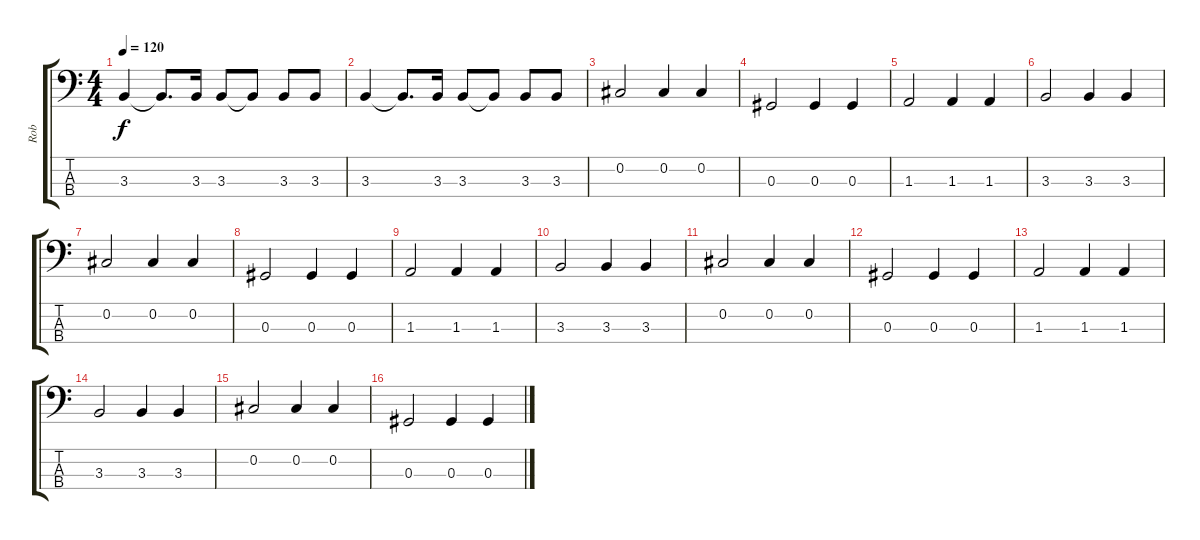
\track ("Rob" "Rob") {instrument electricbassfinger}
\staff {score tabs}
\tuning (Gb2 Db2 Ab1 Eb1) {hide}
\ts (4 4)
\tempo 120
\clef f4
\ks c
3.3.4{dy f} 3.3{t}.8{d} 3.3.16 3.3.8 3.3{t}.8 3.3.8 3.3.8 |
3.3.4 3.3{t}.8{d} 3.3.16 3.3.8 3.3{t}.8 3.3.8 3.3.8 |
0.2.2 0.2.4 0.2.4 |
0.3.2 0.3.4 0.3.4 |
1.3.2 1.3.4 1.3.4 |
3.3.2 3.3.4 3.3.4 |
0.2.2 0.2.4 0.2.4 |
0.3.2 0.3.4 0.3.4 |
1.3.2 1.3.4 1.3.4 |
3.3.2 3.3.4 3.3.4 |
0.2.2 0.2.4 0.2.4 |
0.3.2 0.3.4 0.3.4 |
1.3.2 1.3.4 1.3.4 |
3.3.2 3.3.4 3.3.4 |
0.2.2 0.2.4 0.2.4 |
0.3.2 0.3.4 0.3.4
